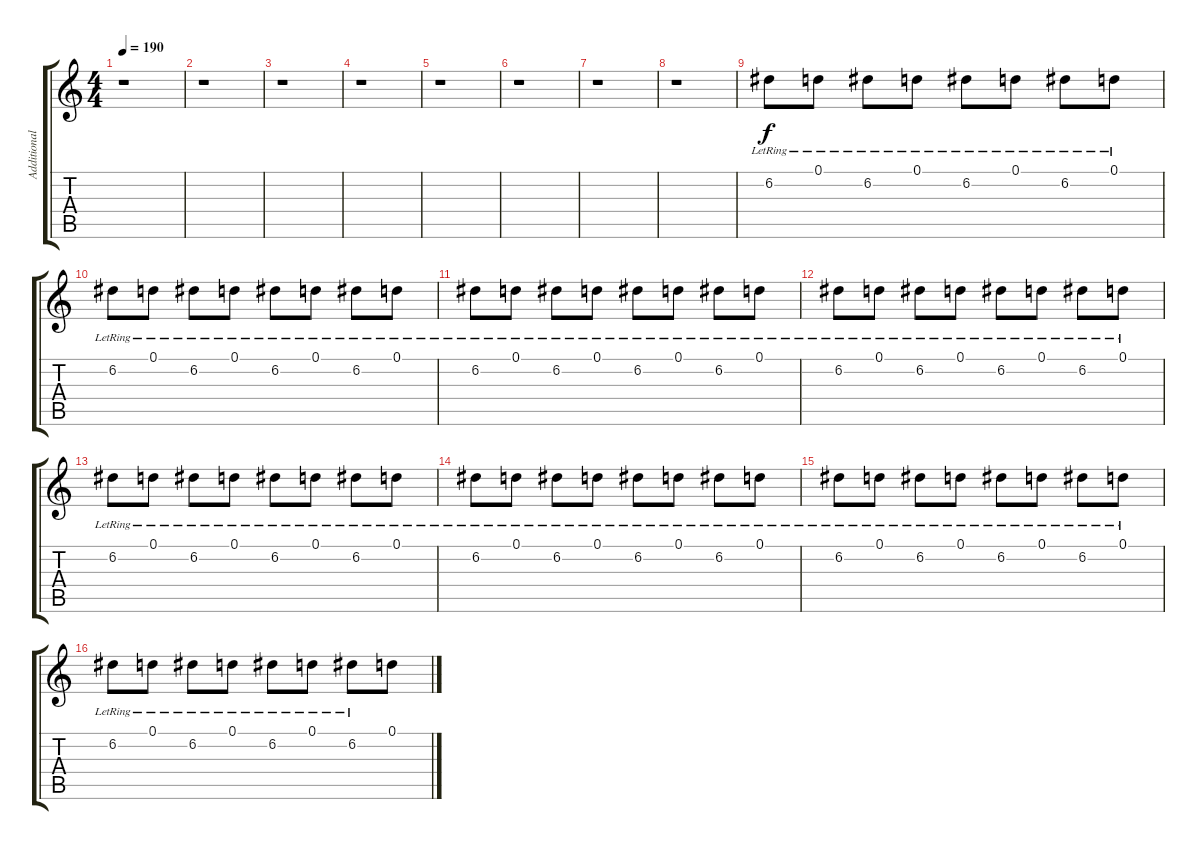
\track ("Additional guitar" "Additional") {instrument distortionguitar}
\staff {score tabs}
\tuning (D4 A3 F3 C3 G2 D2) {hide}
\ts (4 4)
\tempo 190
\clef g2
\ks c
r.1{dy f} |
r.1 |
r.1 |
r.1 |
r.1 |
r.1 |
r.1 |
r.1 |
6.2{lr}.8 0.1{lr}.8 6.2{lr}.8 0.1{lr}.8 6.2{lr}.8 0.1{lr}.8 6.2{lr}.8 0.1{lr}.8 |
6.2{lr}.8 0.1{lr}.8 6.2{lr}.8 0.1{lr}.8 6.2{lr}.8 0.1{lr}.8 6.2{lr}.8 0.1{lr}.8 |
6.2{lr}.8 0.1{lr}.8 6.2{lr}.8 0.1{lr}.8 6.2{lr}.8 0.1{lr}.8 6.2{lr}.8 0.1{lr}.8 |
6.2{lr}.8 0.1{lr}.8 6.2{lr}.8 0.1{lr}.8 6.2{lr}.8 0.1{lr}.8 6.2{lr}.8 0.1{lr}.8 |
6.2{lr}.8 0.1{lr}.8 6.2{lr}.8 0.1{lr}.8 6.2{lr}.8 0.1{lr}.8 6.2{lr}.8 0.1{lr}.8 |
6.2{lr}.8 0.1{lr}.8 6.2{lr}.8 0.1{lr}.8 6.2{lr}.8 0.1{lr}.8 6.2{lr}.8 0.1{lr}.8 |
6.2{lr}.8 0.1{lr}.8 6.2{lr}.8 0.1{lr}.8 6.2{lr}.8 0.1{lr}.8 6.2{lr}.8 0.1{lr}.8 |
6.2{lr}.8 0.1{lr}.8 6.2{lr}.8 0.1{lr}.8 6.2{lr}.8 0.1{lr}.8 6.2{lr}.8 0.1.8
